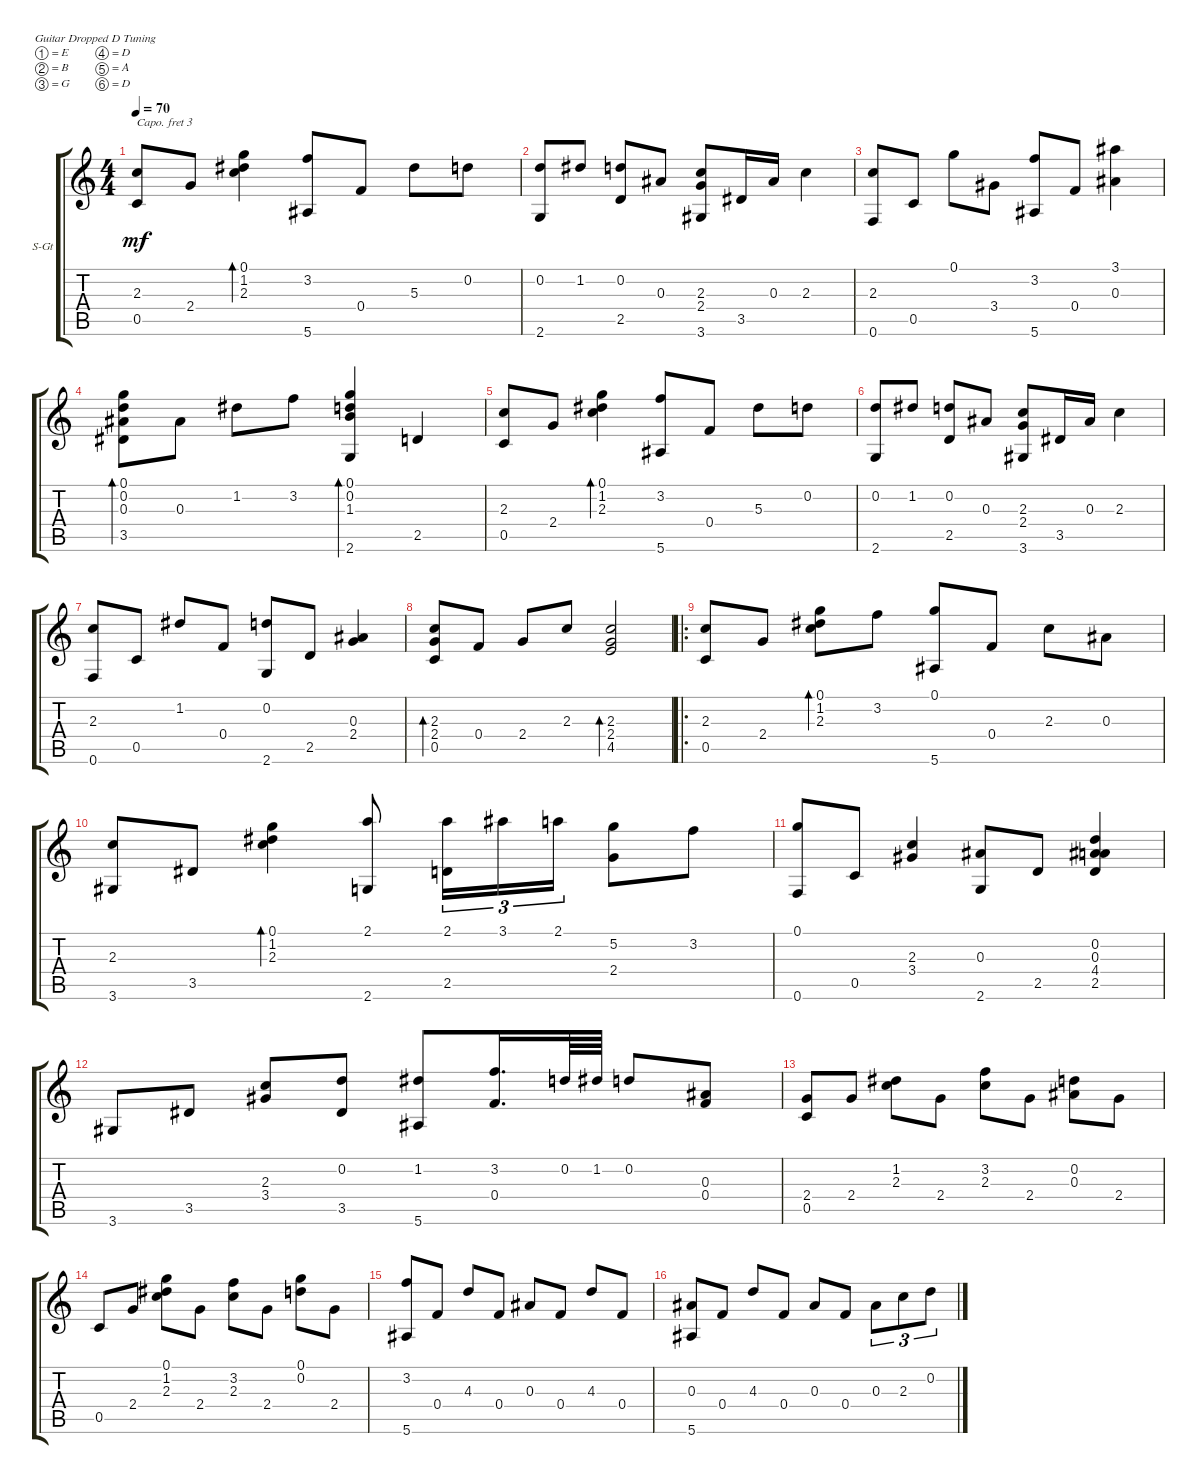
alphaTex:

\defaultSystemsLayout 4
\bracketExtendMode groupsimilarinstruments
\firstSystemTrackNameOrientation horizontal
\otherSystemsTrackNameOrientation horizontal
\track ("Steel Guitar" "S-Gt") {instrument acousticguitarsteel}
\staff {score tabs}
\capo 3
\tuning (E4 B3 G3 D3 A2 D2)
\ts (4 4)
\tempo 70
\clef g2
\ks c
(0.5 2.3).8{dy mf instrument acousticguitarsteel} 2.4.8 (2.3 1.2 0.1).4{bd 111} (3.2 5.6).8 0.4.8 5.3.8 0.2.8 |
(2.6 0.2).8 1.2.8 (2.5 0.2).8 0.3.8 (3.6 2.4 2.3).8 3.5.16 0.3.16 2.3.4 |
(2.3 0.6).8 0.5.8 0.1.8 3.4.8 (5.6 3.2).8 0.4.8 (0.3 3.1).4 |
(3.5 0.3 0.2 0.1).8{bd 111} 0.3.8 1.2.8 3.2.8 (2.6 1.3 0.2 0.1).4{bd 139} 2.5.4 |
(0.5 2.3).8 2.4.8 (2.3 1.2 0.1).4{bd 111} (3.2 5.6).8 0.4.8 5.3.8 0.2.8 |
(2.6 0.2).8 1.2.8 (2.5 0.2).8 0.3.8 (3.6 2.4 2.3).8 3.5.16 0.3.16 2.3.4 |
(0.6 2.3).8 0.5.8 1.2.8 0.4.8 (0.2 2.6).8 2.5.8 (2.4 0.3).4 |
(0.5 2.4 2.3).8{bd 111} 0.4.8 2.4.8 2.3.8 (4.5 2.4 2.3).2{bd 143} |
\ro
(2.3 0.5).8 2.4.8 (2.3 1.2 0.1).8{bd 120} 3.2.8 (0.1 5.6).8 0.4.8 2.3.8 0.3.8 |
(3.6 2.3).8 3.5.8 (2.3 1.2 0.1).4{bd 118} (2.6 2.1).8 (2.5 2.1).16{tu (3 2)} 3.1.16{tu (3 2)} 2.1.16{tu (3 2)} (2.4 5.2).8 3.2.8 |
(0.6 0.1).8 0.5.8 (3.4 2.3).4 (2.6 0.3).8 2.5.8 (2.5 4.4 0.3 0.2).4 |
3.6.8 3.5.8 (3.4 2.3).8 (3.5 0.2).8 (5.6 1.2).8 (0.4 3.2).16{d} 0.2.64 1.2.64 0.2.8 (0.3 0.4).8 |
(0.5 2.4).8 2.4.8 (2.3 1.2).8 2.4.8 (2.3 3.2).8 2.4.8 (0.3 0.2).8 2.4.8 |
0.5.8 2.4.8 (2.3 1.2 0.1).8 2.4.8 (2.3 3.2).8 2.4.8 (0.1 0.2).8 2.4.8 |
(5.6 3.2).8 0.4.8 4.3.8 0.4.8 0.3.8 0.4.8 4.3.8 0.4.8 |
(5.6 0.3).8 0.4.8 4.3.8 0.4.8 0.3.8 0.4.8 0.3.8{tu (3 2)} 2.3.8{tu (3 2)} 0.2.8{tu (3 2)}
